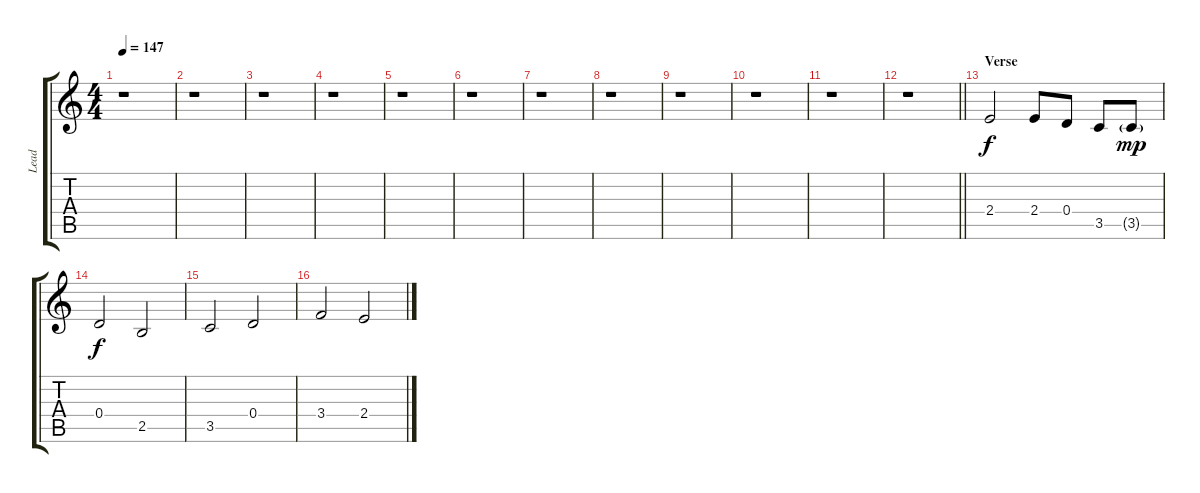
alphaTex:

\track ("Lead" "Lead") {instrument overdrivenguitar}
\staff {score tabs}
\tuning (E4 B3 G3 D3 A2 E2) {hide}
\ts (4 4)
\tempo 147
\clef g2
\ks c
r.1{dy f} |
r.1 |
r.1 |
r.1 |
r.1 |
r.1 |
r.1 |
r.1 |
r.1 |
r.1 |
r.1 |
\barLineRight lightlight
r.1 |
\section ("" "Verse")
2.4.2 2.4.8 0.4.8 3.5.8 3.5{g}.8{dy mp} |
0.4.2{dy f} 2.5.2 |
3.5.2 0.4.2 |
3.4.2 2.4.2
